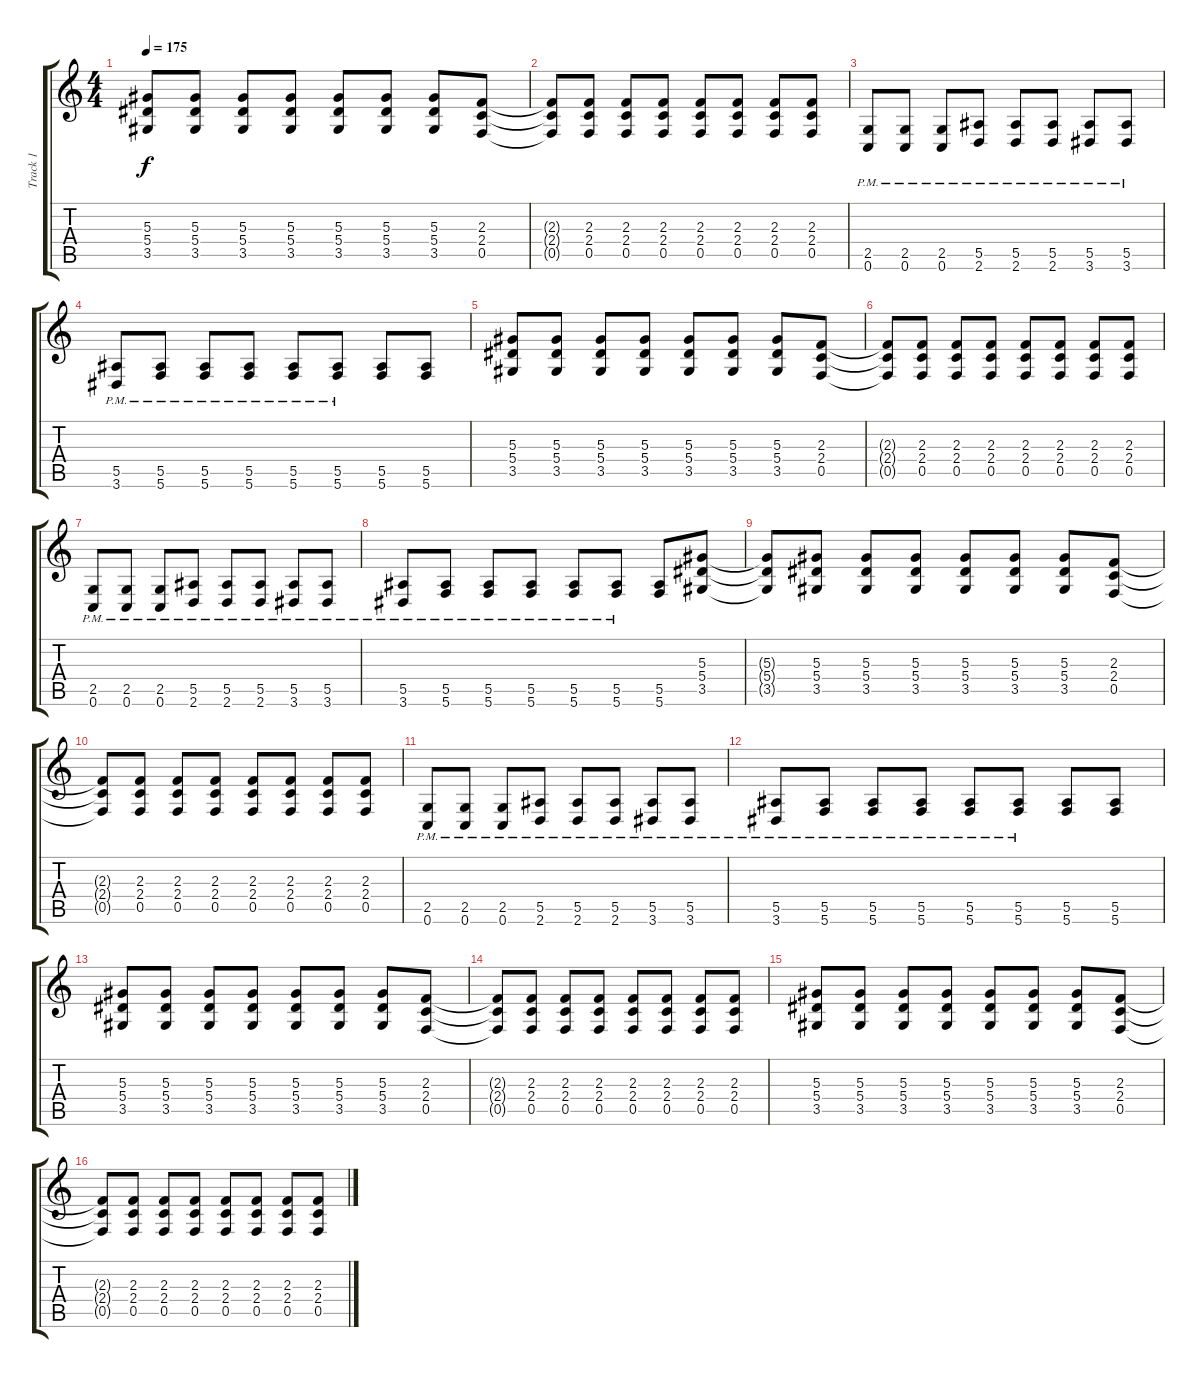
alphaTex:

\track ("Track 1" "Track 1") {instrument distortionguitar}
\staff {score tabs}
\tuning (C4 G3 Eb3 Bb2 F2 C2) {hide}
\ts (4 4)
\tempo 175
\clef g2
\ks c
(5.3{t} 5.4{t} 3.5{t}).8{dy f} (5.3 5.4 3.5).8 (5.3 5.4 3.5).8 (5.3 5.4 3.5).8 (5.3 5.4 3.5).8 (5.3 5.4 3.5).8 (5.3 5.4 3.5).8 (2.3 2.4 0.5).8 |
(2.3{t} 2.4{t} 0.5{t}).8 (2.3 2.4 0.5).8 (2.3 2.4 0.5).8 (2.3 2.4 0.5).8 (2.3 2.4 0.5).8 (2.3 2.4 0.5).8 (2.3 2.4 0.5).8 (2.3 2.4 0.5).8 |
(2.5{pm} 0.6{pm}).8 (2.5{pm} 0.6{pm}).8 (2.5{pm} 0.6{pm}).8 (5.5{pm} 2.6{pm}).8 (5.5{pm} 2.6{pm}).8 (5.5{pm} 2.6{pm}).8 (5.5{pm} 3.6{pm}).8 (5.5{pm} 3.6{pm}).8 |
(5.5{pm} 3.6{pm}).8 (5.5{pm} 5.6{pm}).8 (5.5{pm} 5.6{pm}).8 (5.5{pm} 5.6{pm}).8 (5.5{pm} 5.6{pm}).8 (5.5{pm} 5.6{pm}).8 (5.5 5.6).8 (5.5 5.6).8 |
(5.3 5.4 3.5).8 (5.3 5.4 3.5).8 (5.3 5.4 3.5).8 (5.3 5.4 3.5).8 (5.3 5.4 3.5).8 (5.3 5.4 3.5).8 (5.3 5.4 3.5).8 (2.3 2.4 0.5).8 |
(2.3{t} 2.4{t} 0.5{t}).8 (2.3 2.4 0.5).8 (2.3 2.4 0.5).8 (2.3 2.4 0.5).8 (2.3 2.4 0.5).8 (2.3 2.4 0.5).8 (2.3 2.4 0.5).8 (2.3 2.4 0.5).8 |
(2.5{pm} 0.6{pm}).8 (2.5{pm} 0.6{pm}).8 (2.5{pm} 0.6{pm}).8 (5.5{pm} 2.6{pm}).8 (5.5{pm} 2.6{pm}).8 (5.5{pm} 2.6{pm}).8 (5.5{pm} 3.6{pm}).8 (5.5{pm} 3.6{pm}).8 |
(5.5{pm} 3.6{pm}).8 (5.5{pm} 5.6{pm}).8 (5.5{pm} 5.6{pm}).8 (5.5{pm} 5.6{pm}).8 (5.5{pm} 5.6{pm}).8 (5.5{pm} 5.6{pm}).8 (5.5 5.6).8 (5.3 5.4 3.5).8 |
(5.3{t} 5.4{t} 3.5{t}).8 (5.3 5.4 3.5).8 (5.3 5.4 3.5).8 (5.3 5.4 3.5).8 (5.3 5.4 3.5).8 (5.3 5.4 3.5).8 (5.3 5.4 3.5).8 (2.3 2.4 0.5).8 |
(2.3{t} 2.4{t} 0.5{t}).8 (2.3 2.4 0.5).8 (2.3 2.4 0.5).8 (2.3 2.4 0.5).8 (2.3 2.4 0.5).8 (2.3 2.4 0.5).8 (2.3 2.4 0.5).8 (2.3 2.4 0.5).8 |
(2.5{pm} 0.6{pm}).8 (2.5{pm} 0.6{pm}).8 (2.5{pm} 0.6{pm}).8 (5.5{pm} 2.6{pm}).8 (5.5{pm} 2.6{pm}).8 (5.5{pm} 2.6{pm}).8 (5.5{pm} 3.6{pm}).8 (5.5{pm} 3.6{pm}).8 |
(5.5{pm} 3.6{pm}).8 (5.5{pm} 5.6{pm}).8 (5.5{pm} 5.6{pm}).8 (5.5{pm} 5.6{pm}).8 (5.5{pm} 5.6{pm}).8 (5.5{pm} 5.6{pm}).8 (5.5 5.6).8 (5.5 5.6).8 |
(5.3 5.4 3.5).8 (5.3 5.4 3.5).8 (5.3 5.4 3.5).8 (5.3 5.4 3.5).8 (5.3 5.4 3.5).8 (5.3 5.4 3.5).8 (5.3 5.4 3.5).8 (2.3 2.4 0.5).8 |
(2.3{t} 2.4{t} 0.5{t}).8 (2.3 2.4 0.5).8 (2.3 2.4 0.5).8 (2.3 2.4 0.5).8 (2.3 2.4 0.5).8 (2.3 2.4 0.5).8 (2.3 2.4 0.5).8 (2.3 2.4 0.5).8 |
(5.3 5.4 3.5).8 (5.3 5.4 3.5).8 (5.3 5.4 3.5).8 (5.3 5.4 3.5).8 (5.3 5.4 3.5).8 (5.3 5.4 3.5).8 (5.3 5.4 3.5).8 (2.3 2.4 0.5).8 |
(2.3{t} 2.4{t} 0.5{t}).8 (2.3 2.4 0.5).8 (2.3 2.4 0.5).8 (2.3 2.4 0.5).8 (2.3 2.4 0.5).8 (2.3 2.4 0.5).8 (2.3 2.4 0.5).8 (2.3 2.4 0.5).8
